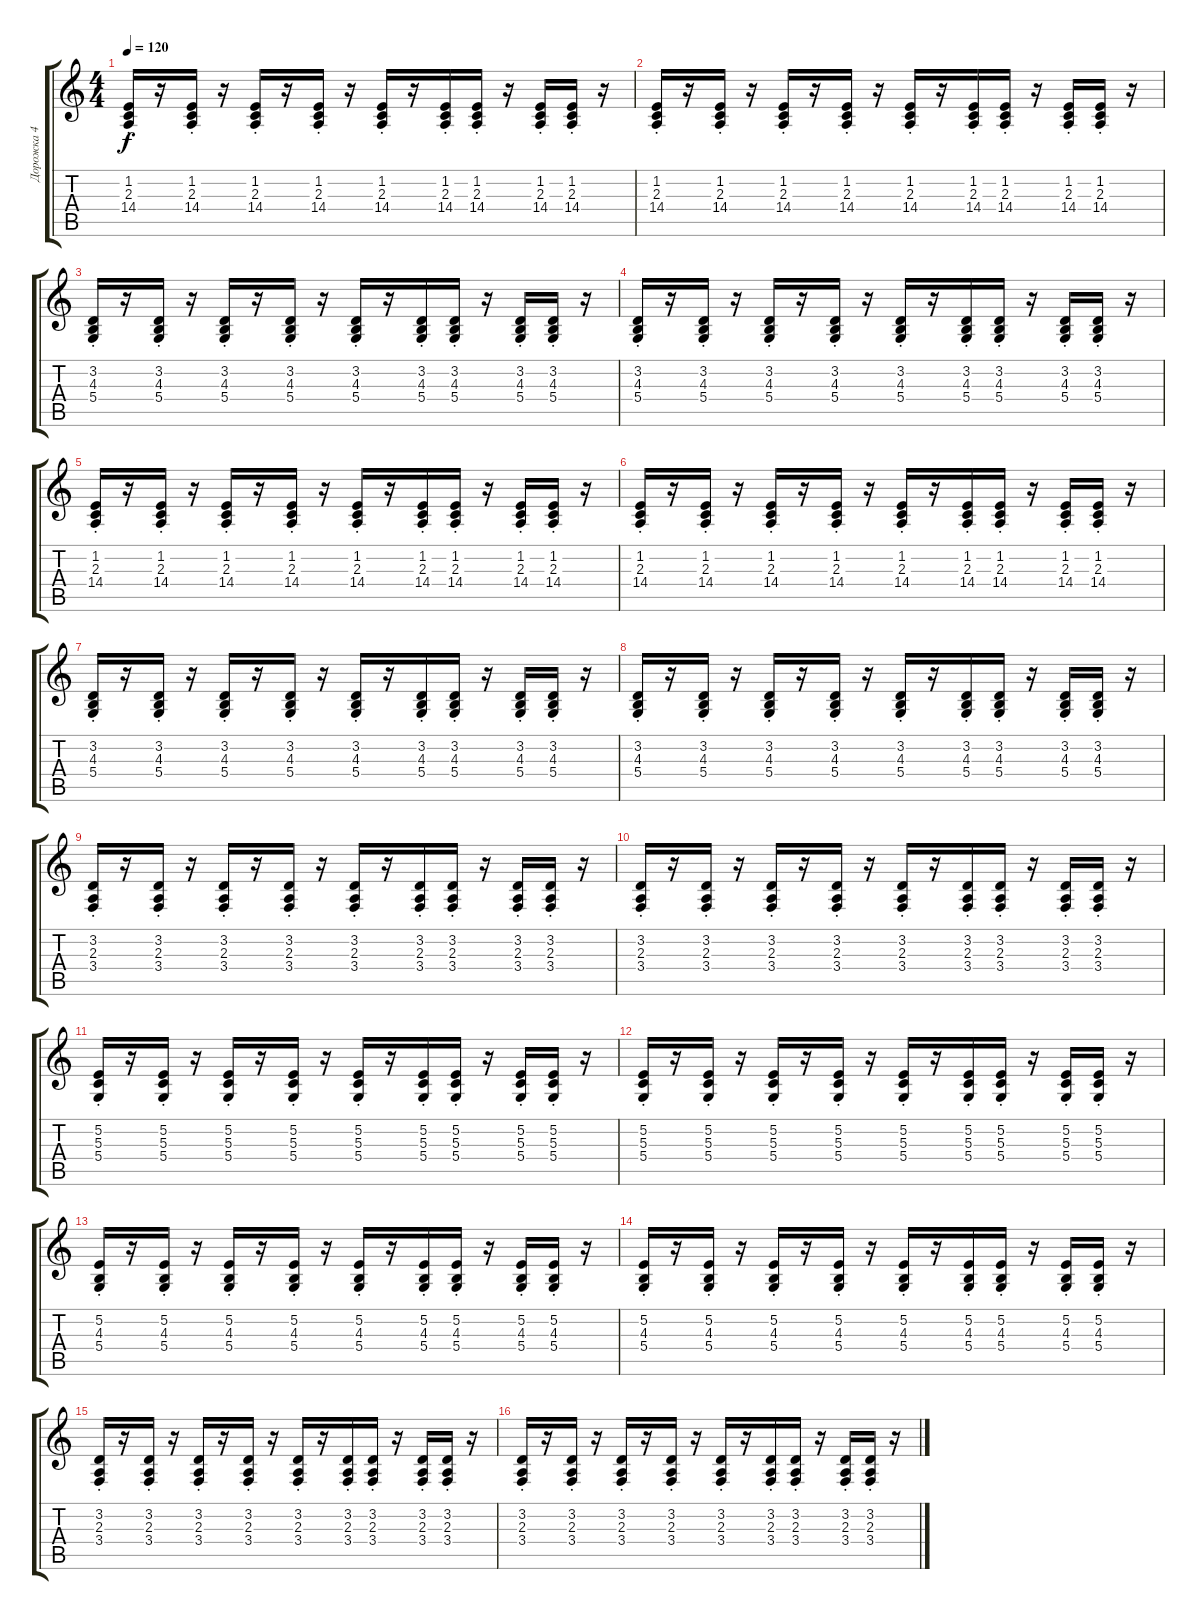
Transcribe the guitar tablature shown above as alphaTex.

\track ("Дорожка 4" "Дорожка 4") {instrument lead2sawtooth}
\staff {score tabs}
\tuning (E4 B3 G3 D3 A2 E2) {hide}
\ts (4 4)
\tempo 120
\clef g2
\ks c
(1.2{st} 2.3{st} 14.4{st}).16{dy f} r.16 (1.2{st} 2.3{st} 14.4{st}).16 r.16 (1.2{st} 2.3{st} 14.4{st}).16 r.16 (1.2{st} 2.3{st} 14.4{st}).16 r.16 (1.2{st} 2.3{st} 14.4{st}).16 r.16 (1.2{st} 2.3{st} 14.4{st}).16 (1.2{st} 2.3{st} 14.4{st}).16 r.16 (1.2{st} 2.3{st} 14.4{st}).16 (1.2{st} 2.3{st} 14.4{st}).16 r.16 |
(1.2{st} 2.3{st} 14.4{st}).16 r.16 (1.2{st} 2.3{st} 14.4{st}).16 r.16 (1.2{st} 2.3{st} 14.4{st}).16 r.16 (1.2{st} 2.3{st} 14.4{st}).16 r.16 (1.2{st} 2.3{st} 14.4{st}).16 r.16 (1.2{st} 2.3{st} 14.4{st}).16 (1.2{st} 2.3{st} 14.4{st}).16 r.16 (1.2{st} 2.3{st} 14.4{st}).16 (1.2{st} 2.3{st} 14.4{st}).16 r.16 |
(3.2{st} 4.3{st} 5.4{st}).16 r.16 (3.2{st} 4.3{st} 5.4{st}).16 r.16 (3.2{st} 4.3{st} 5.4{st}).16 r.16 (3.2{st} 4.3{st} 5.4{st}).16 r.16 (3.2{st} 4.3{st} 5.4{st}).16 r.16 (3.2{st} 4.3{st} 5.4{st}).16 (3.2{st} 4.3{st} 5.4{st}).16 r.16 (3.2{st} 4.3{st} 5.4{st}).16 (3.2{st} 4.3{st} 5.4{st}).16 r.16 |
(3.2{st} 4.3{st} 5.4{st}).16 r.16 (3.2{st} 4.3{st} 5.4{st}).16 r.16 (3.2{st} 4.3{st} 5.4{st}).16 r.16 (3.2{st} 4.3{st} 5.4{st}).16 r.16 (3.2{st} 4.3{st} 5.4{st}).16 r.16 (3.2{st} 4.3{st} 5.4{st}).16 (3.2{st} 4.3{st} 5.4{st}).16 r.16 (3.2{st} 4.3{st} 5.4{st}).16 (3.2{st} 4.3{st} 5.4{st}).16 r.16 |
(1.2{st} 2.3{st} 14.4{st}).16 r.16 (1.2{st} 2.3{st} 14.4{st}).16 r.16 (1.2{st} 2.3{st} 14.4{st}).16 r.16 (1.2{st} 2.3{st} 14.4{st}).16 r.16 (1.2{st} 2.3{st} 14.4{st}).16 r.16 (1.2{st} 2.3{st} 14.4{st}).16 (1.2{st} 2.3{st} 14.4{st}).16 r.16 (1.2{st} 2.3{st} 14.4{st}).16 (1.2{st} 2.3{st} 14.4{st}).16 r.16 |
(1.2{st} 2.3{st} 14.4{st}).16 r.16 (1.2{st} 2.3{st} 14.4{st}).16 r.16 (1.2{st} 2.3{st} 14.4{st}).16 r.16 (1.2{st} 2.3{st} 14.4{st}).16 r.16 (1.2{st} 2.3{st} 14.4{st}).16 r.16 (1.2{st} 2.3{st} 14.4{st}).16 (1.2{st} 2.3{st} 14.4{st}).16 r.16 (1.2{st} 2.3{st} 14.4{st}).16 (1.2{st} 2.3{st} 14.4{st}).16 r.16 |
(3.2{st} 4.3{st} 5.4{st}).16 r.16 (3.2{st} 4.3{st} 5.4{st}).16 r.16 (3.2{st} 4.3{st} 5.4{st}).16 r.16 (3.2{st} 4.3{st} 5.4{st}).16 r.16 (3.2{st} 4.3{st} 5.4{st}).16 r.16 (3.2{st} 4.3{st} 5.4{st}).16 (3.2{st} 4.3{st} 5.4{st}).16 r.16 (3.2{st} 4.3{st} 5.4{st}).16 (3.2{st} 4.3{st} 5.4{st}).16 r.16 |
(3.2{st} 4.3{st} 5.4{st}).16 r.16 (3.2{st} 4.3{st} 5.4{st}).16 r.16 (3.2{st} 4.3{st} 5.4{st}).16 r.16 (3.2{st} 4.3{st} 5.4{st}).16 r.16 (3.2{st} 4.3{st} 5.4{st}).16 r.16 (3.2{st} 4.3{st} 5.4{st}).16 (3.2{st} 4.3{st} 5.4{st}).16 r.16 (3.2{st} 4.3{st} 5.4{st}).16 (3.2{st} 4.3{st} 5.4{st}).16 r.16 |
(3.2{st} 2.3{st} 3.4{st}).16 r.16 (3.2{st} 2.3{st} 3.4{st}).16 r.16 (3.2{st} 2.3{st} 3.4{st}).16 r.16 (3.2{st} 2.3{st} 3.4{st}).16 r.16 (3.2{st} 2.3{st} 3.4{st}).16 r.16 (3.2{st} 2.3{st} 3.4{st}).16 (3.2{st} 2.3{st} 3.4{st}).16 r.16 (3.2{st} 2.3{st} 3.4{st}).16 (3.2{st} 2.3{st} 3.4{st}).16 r.16 |
(3.2{st} 2.3{st} 3.4{st}).16 r.16 (3.2{st} 2.3{st} 3.4{st}).16 r.16 (3.2{st} 2.3{st} 3.4{st}).16 r.16 (3.2{st} 2.3{st} 3.4{st}).16 r.16 (3.2{st} 2.3{st} 3.4{st}).16 r.16 (3.2{st} 2.3{st} 3.4{st}).16 (3.2{st} 2.3{st} 3.4{st}).16 r.16 (3.2{st} 2.3{st} 3.4{st}).16 (3.2{st} 2.3{st} 3.4{st}).16 r.16 |
(5.2{st} 5.3{st} 5.4{st}).16 r.16 (5.2{st} 5.3{st} 5.4{st}).16 r.16 (5.2{st} 5.3{st} 5.4{st}).16 r.16 (5.2{st} 5.3{st} 5.4{st}).16 r.16 (5.2{st} 5.3{st} 5.4{st}).16 r.16 (5.2{st} 5.3{st} 5.4{st}).16 (5.2{st} 5.3{st} 5.4{st}).16 r.16 (5.2{st} 5.3{st} 5.4{st}).16 (5.2{st} 5.3{st} 5.4{st}).16 r.16 |
(5.2{st} 5.3{st} 5.4{st}).16 r.16 (5.2{st} 5.3{st} 5.4{st}).16 r.16 (5.2{st} 5.3{st} 5.4{st}).16 r.16 (5.2{st} 5.3{st} 5.4{st}).16 r.16 (5.2{st} 5.3{st} 5.4{st}).16 r.16 (5.2{st} 5.3{st} 5.4{st}).16 (5.2{st} 5.3{st} 5.4{st}).16 r.16 (5.2{st} 5.3{st} 5.4{st}).16 (5.2{st} 5.3{st} 5.4{st}).16 r.16 |
(5.2{st} 4.3{st} 5.4{st}).16 r.16 (5.2{st} 4.3{st} 5.4{st}).16 r.16 (5.2{st} 4.3{st} 5.4{st}).16 r.16 (5.2{st} 4.3{st} 5.4{st}).16 r.16 (5.2{st} 4.3{st} 5.4{st}).16 r.16 (5.2{st} 4.3{st} 5.4{st}).16 (5.2{st} 4.3{st} 5.4{st}).16 r.16 (5.2{st} 4.3{st} 5.4{st}).16 (5.2{st} 4.3{st} 5.4{st}).16 r.16 |
(5.2{st} 4.3{st} 5.4{st}).16 r.16 (5.2{st} 4.3{st} 5.4{st}).16 r.16 (5.2{st} 4.3{st} 5.4{st}).16 r.16 (5.2{st} 4.3{st} 5.4{st}).16 r.16 (5.2{st} 4.3{st} 5.4{st}).16 r.16 (5.2{st} 4.3{st} 5.4{st}).16 (5.2{st} 4.3{st} 5.4{st}).16 r.16 (5.2{st} 4.3{st} 5.4{st}).16 (5.2{st} 4.3{st} 5.4{st}).16 r.16 |
(3.2{st} 2.3{st} 3.4{st}).16 r.16 (3.2{st} 2.3{st} 3.4{st}).16 r.16 (3.2{st} 2.3{st} 3.4{st}).16 r.16 (3.2{st} 2.3{st} 3.4{st}).16 r.16 (3.2{st} 2.3{st} 3.4{st}).16 r.16 (3.2{st} 2.3{st} 3.4{st}).16 (3.2{st} 2.3{st} 3.4{st}).16 r.16 (3.2{st} 2.3{st} 3.4{st}).16 (3.2{st} 2.3{st} 3.4{st}).16 r.16 |
(3.2{st} 2.3{st} 3.4{st}).16 r.16 (3.2{st} 2.3{st} 3.4{st}).16 r.16 (3.2{st} 2.3{st} 3.4{st}).16 r.16 (3.2{st} 2.3{st} 3.4{st}).16 r.16 (3.2{st} 2.3{st} 3.4{st}).16 r.16 (3.2{st} 2.3{st} 3.4{st}).16 (3.2{st} 2.3{st} 3.4{st}).16 r.16 (3.2{st} 2.3{st} 3.4{st}).16 (3.2{st} 2.3{st} 3.4{st}).16 r.16
